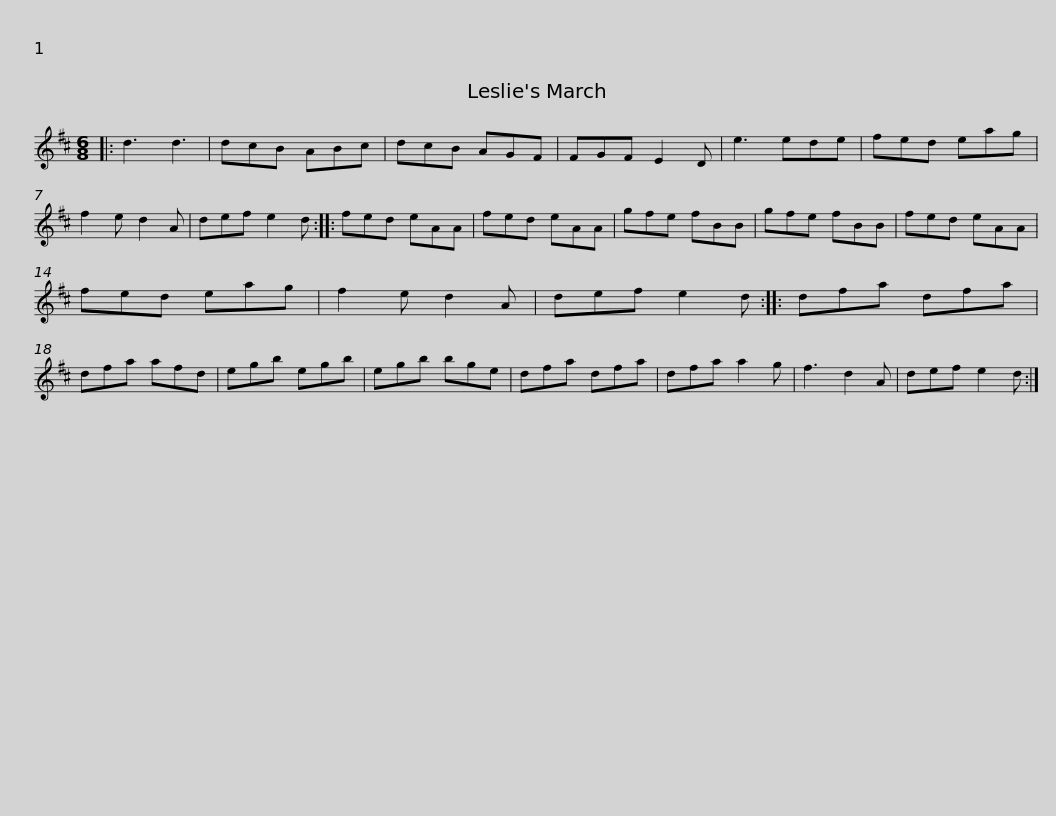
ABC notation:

X:1
L:1/8
M:6/8
I:linebreak $
K:D
V:1 treble
V:1
|: d3 d3 | dcB ABc | dcB AGF | FGF E2 D | e3 ede | %5
 fed eag | f2 e d2 A | def e2 d ::$ fed eAA | fed eAA | %10
 gfe fBB | gfe fBB | fed eAA | fed eag | f2 e d2 A |$ %15
 def e2 d :: dfa dfa | dfa afd | egb egb | egb bge | %20
 dfa dfa | dfa a2 g |$ f3 d2 A | def e2 d :| %24
